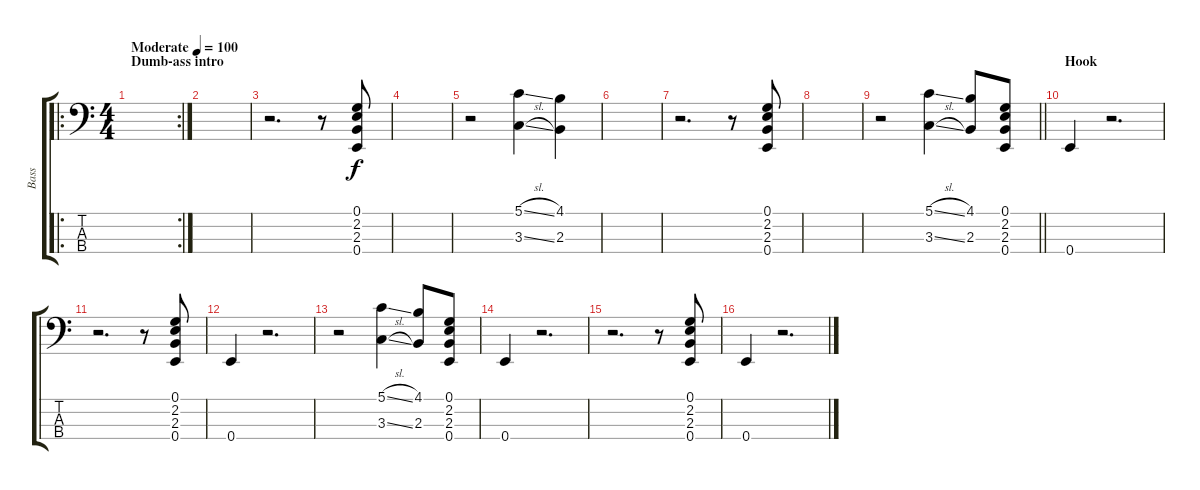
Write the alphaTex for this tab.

\track ("Bass" "Bass") {instrument electricbassfinger}
\staff {score tabs}
\tuning (G2 D2 A1 E1) {hide}
\ro
\rc 2
\ts (4 4)
\section ("" "Dumb-ass intro")
\tempo (100 "Moderate")
\clef f4
\ks c
|
|
r.2{d} r.8 (0.1 2.2 2.3 0.4).8 |
|
r.2 (5.1{sl} 3.3{sl}).4 (4.1 2.3).4 |
|
r.2{d} r.8 (0.1 2.2 2.3 0.4).8 |
|
\barLineRight lightlight
r.2 (5.1{sl} 3.3{sl}).4 (4.1 2.3).8 (0.1 2.2 2.3 0.4).8 |
\section ("" "Hook")
0.4.4 r.2{d} |
r.2{d} r.8 (0.1 2.2 2.3 0.4).8 |
0.4.4 r.2{d} |
r.2 (5.1{sl} 3.3{sl}).4 (4.1 2.3).8 (0.1 2.2 2.3 0.4).8 |
0.4.4 r.2{d} |
r.2{d} r.8 (0.1 2.2 2.3 0.4).8 |
0.4.4 r.2{d}
